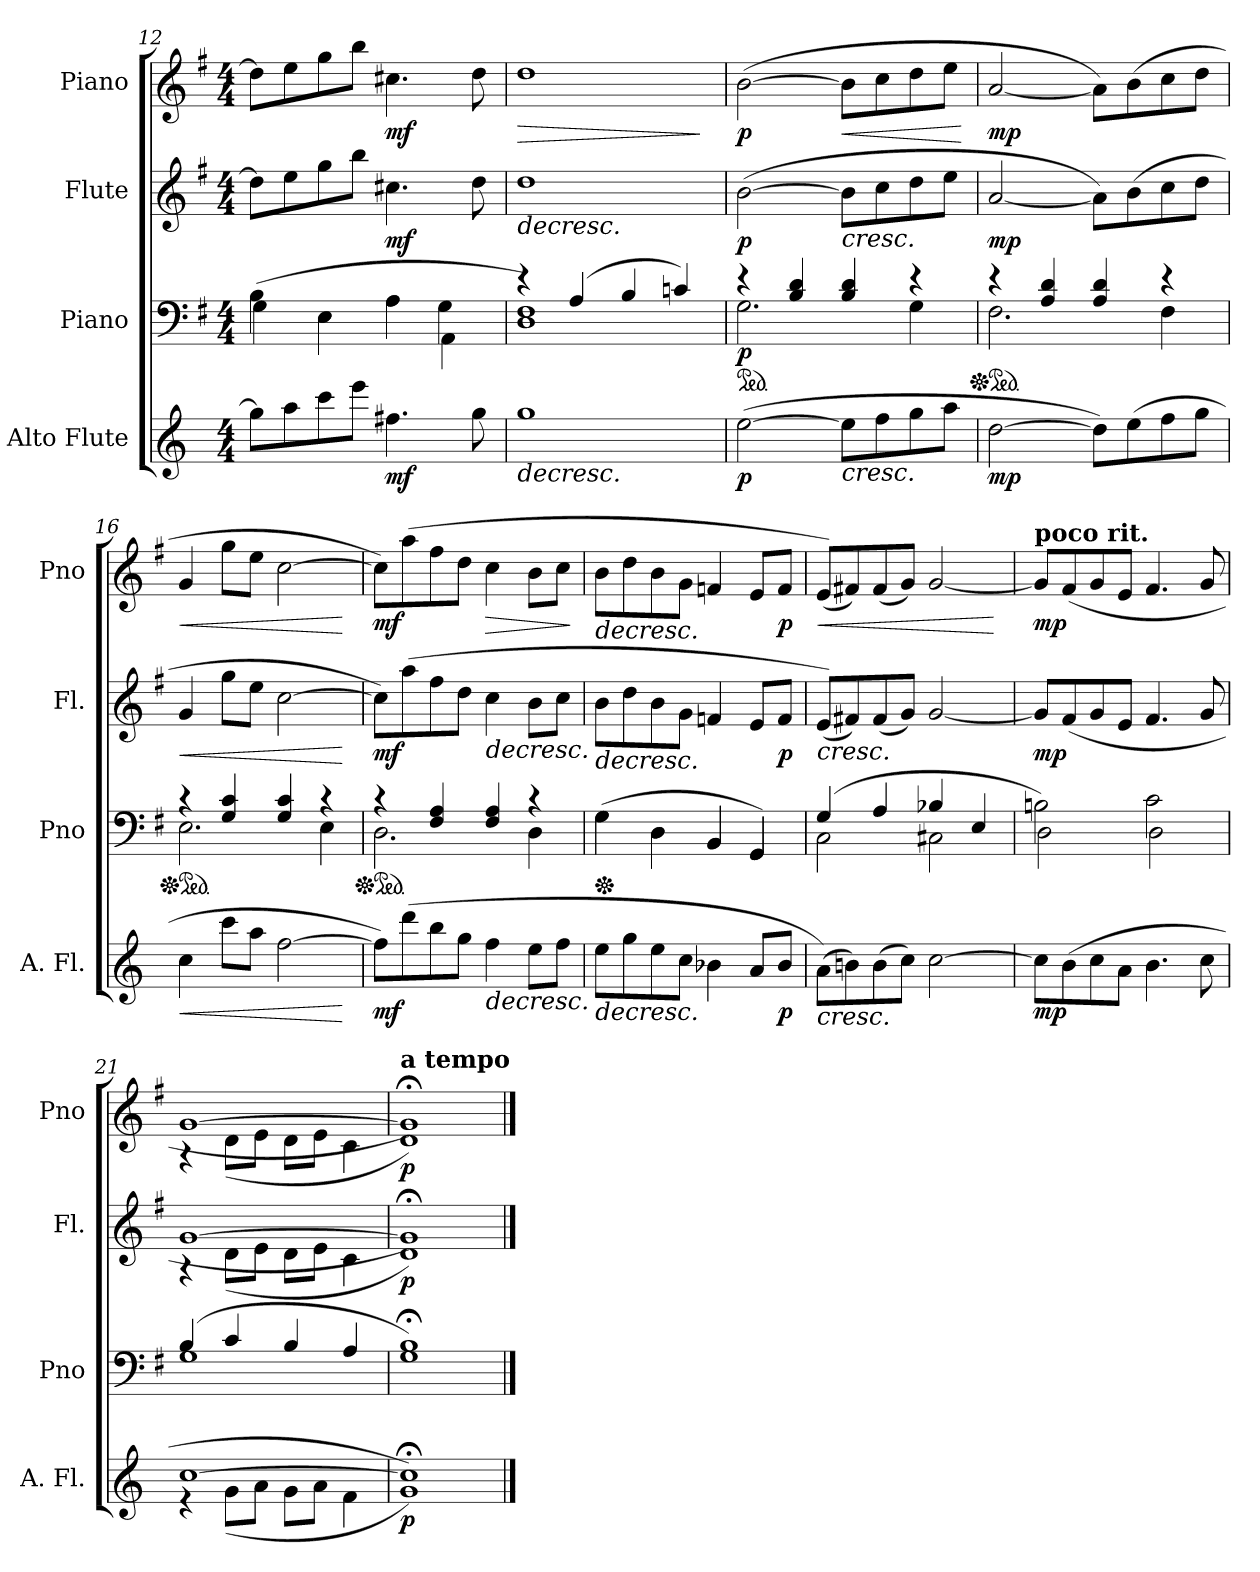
**kern	**dynam	**kern	**dynam	**kern	**dynam	**kern	**dynam
*part4	*part4	*part3	*part3	*part2	*part2	*part1	*part1
*staff4	*staff4	*staff3	*staff3	*staff2	*staff2	*staff1	*staff1
*I"Alto Flute	*	*I"Piano	*	*I"Flute	*	*I"Piano	*
*I'A. Fl.	*	*I'Pno	*	*I'Fl.	*	*I'Pno	*
*clefG2	*	*clefF4	*	*clefG2	*	*clefG2	*
*ITrd3c5	*	*	*	*	*	*	*
*k[f#]	*	*k[f#]	*	*k[f#]	*	*k[f#]	*
*M4/4	*	*M4/4	*	*M4/4	*	*M4/4	*
=12	=12	=12	=12	=12	=12	=12	=12
*	*	*^	*	*	*	*	*
8dd\L]	.	(<4B\	4G\	.	8dd\L]	.	8dd\L]	.
8ee\	.	.	.	.	8ee\	.	8ee\	.
8gg\	.	4E\	4E\	.	8gg\	.	8gg\	.
8bb\J	.	.	.	.	8bb\J	.	8bb\J	.
!	!LO:DY:b	!	!	!	!	!LO:DY:b	!	!LO:DY:b
4.cc#X\	mf	4A\	4A\	.	4.cc#X\	mf	4.cc#X\	mf
.	.	4G\	4AA\	.	.	.	.	.
8dd\	.	.	.	.	8dd\	.	8dd\	.
!!LO:LB:g=z
=13	=13	=13	=13	=13	=13	=13	=13	=13
!	!LO:HP:b	!	!	!	!	!LO:HP:b	!	!LO:HP:b
1dd	>	4r)	1D 1F#	.	1dd	>	1dd	>
.	.	(>4A/	.	.	.	.	.	.
.	.	4B/	.	.	.	.	.	.
.	.	4cn/)	.	.	.	.	.	.
*	*	*v	*v	*	*	*	*	*
.	.	.	.	.	.	.	]
=14	=14	=14	=14	=14	=14	=14	=14
*	*	*ped	*	*	*	*	*
*	*	*^	*	*	*	*	*
!	!LO:DY:b	!	!	!LO:DY:b	!	!LO:DY:b	!	!LO:DY:b
(>[2b\	p	4r	2.G\	p	(>[2b\	p	(>[2b\	p
.	.	4B/ 4d/	.	.	.	.	.	.
!	!LO:HP:b	!	!	!	!	!LO:HP:b	!	!LO:HP:b
8b\L]	<	4B/ 4d/	.	.	8b\L]	<	8b\L]	<
8cc\	.	.	.	.	8cc\	.	8cc\	.
8dd\	.	4r	4G\	.	8dd\	.	8dd\	.
8ee\J	.	.	.	.	8ee\J	.	8ee\J	.
*	*	*v	*v	*	*	*	*	*
.	]	.	.	.	]	.	[
=15	=15	=15	=15	=15	=15	=15	=15
*	*	*Xped	*	*	*	*	*
*	*	*ped	*	*	*	*	*
*	*	*^	*	*	*	*	*
!	!LO:DY:b	!	!	!	!	!LO:DY:b	!	!LO:DY:b
[2a\	mp	4r	2.F#\	.	[2a/	mp	[2a/	mp
.	.	4A/ 4d/	.	.	.	.	.	.
8a\L])	.	4A/ 4d/	.	.	8a\L])	.	8a\L])	.
(>8b\	.	.	.	.	(>8b\	.	(>8b\	.
8cc\	.	4r	4F#\	.	8cc\	.	8cc\	.
8dd\J	.	.	.	.	8dd\J	.	8dd\J	.
=16	=16	=16	=16	=16	=16	=16	=16	=16
!	!LO:HP:b	!	!	!	!	!	!	!
*	*	*Xped	*	*	*	*	*	*
*	*	*ped	*	*	*	*	*	*
!	!	!	!	!	!	!LO:HP:b	!	!LO:HP:b
4g\	<	4r	2.E\	.	4g/	<	4g/	<
8gg\L	.	4G/ 4c/	.	.	8gg\L	.	8gg\L	.
8ee\J	.	.	.	.	8ee\J	.	8ee\J	.
[2cc\	.	4G/ 4c/	.	.	[2cc\	.	[2cc\	.
.	.	4r	4E\	.	.	.	.	.
*	*	*v	*v	*	*	*	*	*
.	[	.	.	.	[	.	[
=17	=17	=17	=17	=17	=17	=17	=17
*	*	*Xped	*	*	*	*	*
*	*	*ped	*	*	*	*	*
*	*	*^	*	*	*	*	*
!	!LO:DY:b	!	!	!	!	!LO:DY:b	!	!LO:DY:b
8cc\L])	mf	4r	2.D\	.	8cc\L])	mf	8cc\L])	mf
(>8aa\	.	.	.	.	(>8aa\	.	(>8aa\	.
8ff#\	.	4F#/ 4A/	.	.	8ff#\	.	8ff#\	.
8dd\J	.	.	.	.	8dd\J	.	8dd\J	.
!	!LO:HP:b	!	!	!	!	!LO:HP:b	!	!LO:HP:b
4cc\	>	4F#/ 4A/	.	.	4cc\	>	4cc\	>
8b\L	.	4r	4D\	.	8b\L	.	8b\L	.
8cc\J	.	.	.	.	8cc\J	.	8cc\J	.
*	*	*v	*v	*	*	*	*	*
.	[	.	.	.	[	.	]
!!LO:PB:g=z
=18	=18	=18	=18	=18	=18	=18	=18
!	!LO:HP:b	!	!	!	!	!	!
*	*	*Xped	*	*	*	*	*
*	*	*^	*	*	*	*	*
!	!	!	!	!	!	!LO:HP:b	!	!LO:HP:b
8b\L	>	4G\	(>4G\	.	8b\L	>	8b\L	>
8dd\	.	.	.	.	8dd\	.	8dd\	.
8b\	.	4D\	4D\	.	8b\	.	8b\	.
8g\J	.	.	.	.	8g\J	.	8g\J	.
4fn\	.	4BB/	4BB/	.	4fn/	.	4fn/	.
8e/L	.	4GG/	4GG/)	.	8e/L	.	8e/L	.
!	!LO:DY:b	!	!	!	!	!LO:DY:b	!	!LO:DY:b
8f/J	p	.	.	.	8f/J	p	8f/J	p
*	*	*v	*v	*	*	*	*	*
.	]	.	.	.	]	.	]
=19	=19	=19	=19	=19	=19	=19	=19
!	!LO:HP:b	!	!	!	!LO:HP:b	!	!LO:HP:b
*	*	*^	*	*	*	*	*
(>8e\L)	<	(>4G/	2C\	.	(<8e/L)	<	(<8e/L)	<
8f#X\)	.	.	.	.	8f#X/)	.	8f#X/)	.
(>8f#\	.	4A/	.	.	(<8f#/	.	(<8f#/	.
8g\J)	.	.	.	.	8g/J)	.	8g/J)	.
[2g\	.	4B-X/	2C#X\	.	[2g/	.	[2g/	.
.	.	4E/	.	.	.	.	.	.
*	*	*v	*v	*	*	*	*	*
.	]	.	.	.	]	.	[
=20	=20	=20	=20	=20	=20	=20	=20
*	*	*^	*	*	*	*	*
!	!	!	!	!	!	!	!LO:TX:a:B:t=poco rit.	!
!	!LO:DY:b	!	!	!	!	!LO:DY:b	!	!LO:DY:b
8g\L]	mp	2Bn\)	2D\	.	8g/L]	mp	8g/L]	mp
(>8f#\	.	.	.	.	(>8f#/	.	(>8f#/	.
8g\	.	.	.	.	8g/	.	8g/	.
8e\J	.	.	.	.	8e/J	.	8e/J	.
4.f#\	.	2c\	2D\	.	4.f#/	.	4.f#/	.
8g\	.	.	.	.	8g/	.	8g/	.
=21	=21	=21	=21	=21	=21	=21	=21	=21
*^	*	*	*	*	*^	*	*^	*
[1g	4r	.	(>4B/	1G	.	[1g	4r	.	[1g	4r	.
.	(<8d\L	.	4c/	.	.	.	(<8d\L	.	.	(<8d\L	.
.	8e\J	.	.	.	.	.	8e\J	.	.	8e\J	.
.	8d\L	.	4B/	.	.	.	8d\L	.	.	8d\L	.
.	8e\J	.	.	.	.	.	8e\J	.	.	8e\J	.
.	4c\	.	4A/	.	.	.	4c\	.	.	4c\	.
*v	*v	*	*	*	*	*v	*v	*	*v	*v	*
*	*	*v	*v	*	*	*	*	*
.	[	.	.	.	[	.	.
=22	=22	=22	=22	=22	=22	=22	=22
*^	*	*^	*	*^	*	*^	*
!	!	!	!	!	!	!	!	!	!LO:TX:a:B:t=a tempo	!	!
!	!	!LO:DY:b	!	!	!	!	!	!LO:DY:b	!	!	!LO:DY:b
1g;<])	1d)	p	1B;<)	1G	.	1g;<])	1d)	p	1g;<])	1d)	p
*v	*v	*	*	*	*	*v	*v	*	*v	*v	*
*	*	*v	*v	*	*	*	*	*
==	==	==	==	==	==	==	==
*-	*-	*-	*-	*-	*-	*-	*-
